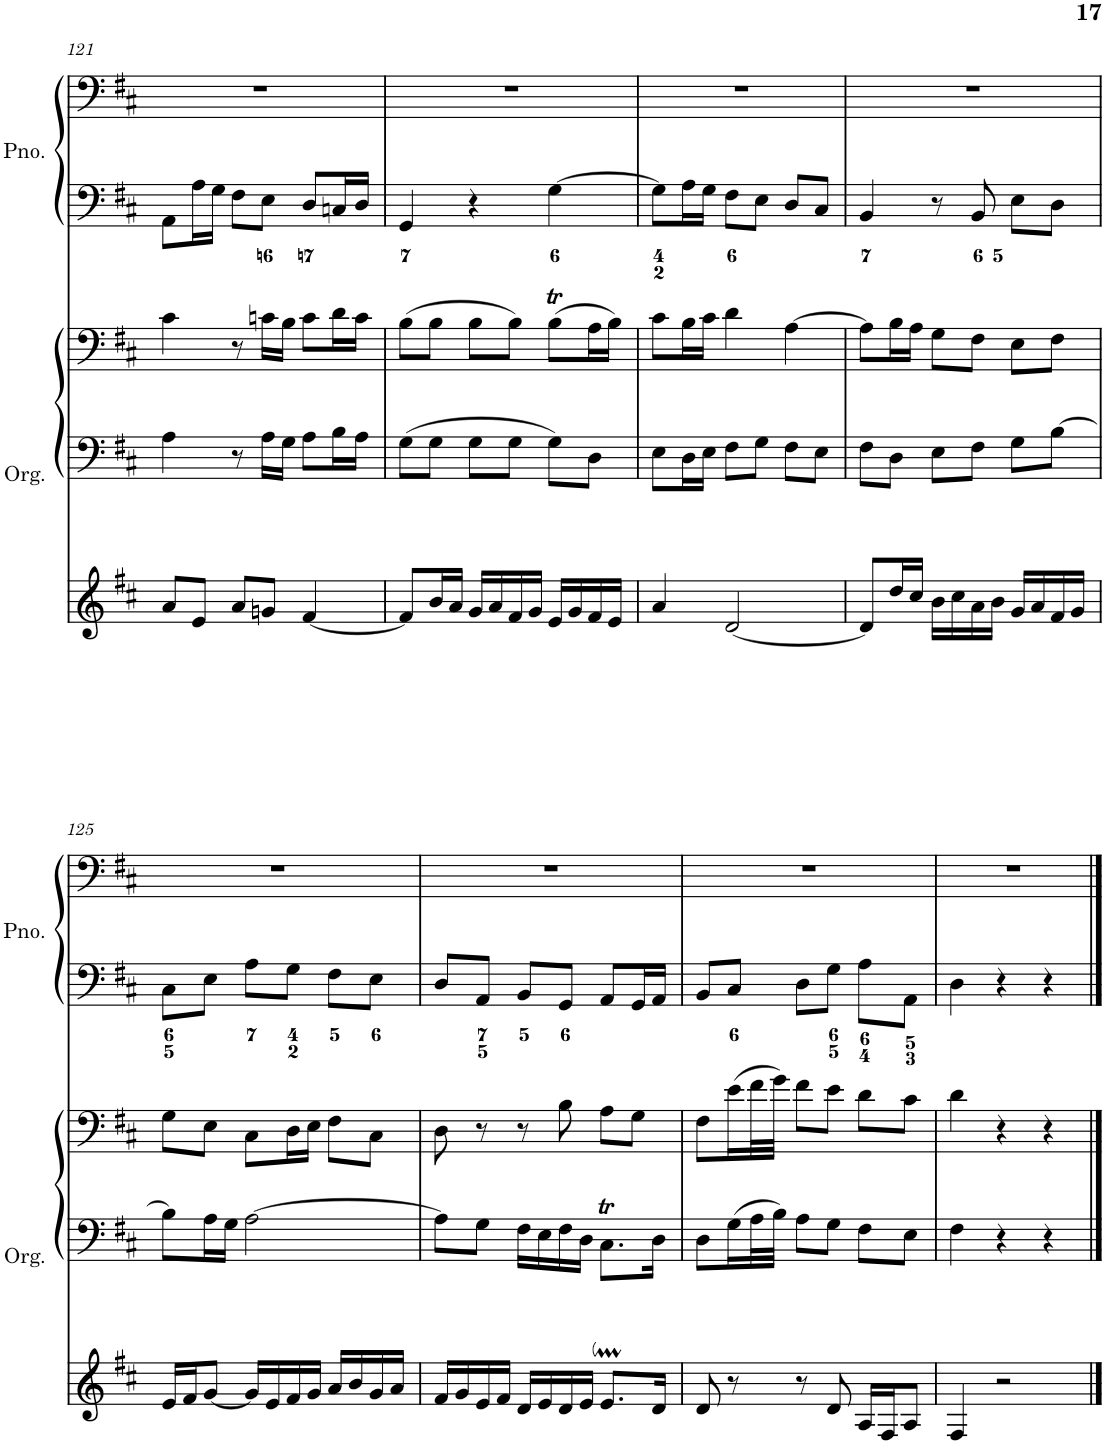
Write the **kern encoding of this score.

**kern	**kern	**kern	**kern	**kern
*part2	*part2	*part2	*part1	*part1
*staff5	*staff4	*staff3	*staff2	*staff1
*I"Organ	*	*	*I"Piano	*
*I'Org.	*	*	*I'Pno.	*
!!LO:PB:g=z
*clefG2	*clefF4	*clefF4	*clefF4	*clefF4
*k[f#c#]	*k[f#c#]	*k[f#c#]	*k[f#c#]	*k[f#c#]
*M3/4	*M3/4	*M3/4	*M3/4	*M3/4
=121	=121	=121	=121	=121
8a/L	4A\	4c#\	8AA\L	2.r
8e/J	.	.	16A\L	.
.	.	.	16G\JJ	.
8a/L	8r	8r	8F#\L	.
8gn/J	16A'\LL	16cn'\LL	8E\J	.
.	16G'\JJ	16B'\JJ	.	.
[4f#/	8A\L	8c\L	8D/L	.
.	16B'\L	16d'\L	16Cn/L	.
.	16A'\JJ	16c'\JJ	16D/JJ	.
=122	=122	=122	=122	=122
8f#'/L]	8G\L	(8B\L	4GG/	2.r
16b'/L	8G\J	8B\J	.	.
16a'/JJ	.	.	.	.
16g'/LL	8G\L	8B\L	4r	.
16a'/	.	.	.	.
16f#'/	8G\J	8B\J)	.	.
16g'/JJ	.	.	.	.
16e'/LL	8G\L	(8BT\L	[4G\	.
16g'/	.	.	.	.
16f#'/	8D\J	16A\L	.	.
16e'/JJ	.	16B\JJ)	.	.
=123	=123	=123	=123	=123
8.a/	8E\L	8c#\L	8G\L]	2.r
.	16D'\L	16B'\L	16A\L	.
16ryy	16E'\JJ	16c#'\JJ	16G\JJ	.
[2d/	8F#\L	4d\	8F#\L	.
.	8G\J	.	8E\J	.
.	8F#\L	[4A\	8D/L	.
.	8E\J	.	8C#/J	.
=124	=124	=124	=124	=124
8d'/L]	8F#\L	8A\L]	4BB/	2.r
16dd'/L	8D\J	16B'\L	.	.
16cc#'/JJ	.	16A'\JJ	.	.
16b'\LL	8E\L	8G\L	8r	.
16cc#'\	.	.	.	.
16a'\	8F#\J	8F#\J	8BB/	.
16b'\JJ	.	.	.	.
16g'/LL	8G\L	8E\L	8E\L	.
16a'/	.	.	.	.
16f#'/	[8B\J	8F#\J	8D\J	.
16g'/JJ	.	.	.	.
!!LO:LB:g=z
=125	=125	=125	=125	=125
16e'/LL	8B\L]	8G\L	8C#\L	2.r
16f#'/J	.	.	.	.
[8g/J	16A\L	8E\J	8E\J	.
.	16G\JJ	.	.	.
16g'/LL]	[2A\	8C#\L	8A\L	.
16e'/	.	.	.	.
16f#'/	.	16D'\L	8G\J	.
16g'/JJ	.	16E'\JJ	.	.
16a'/LL	.	8F#\L	8F#\L	.
16b'/	.	.	.	.
16g'/	.	8C#\J	8E\J	.
16a'/JJ	.	.	.	.
=126	=126	=126	=126	=126
16f#'/LL	8A\L]	8D\	8D/L	2.r
16g'/	.	.	.	.
16e'/	8G\J	8r	8AA/J	.
16f#'/JJ	.	.	.	.
16d'/LL	16F#'\LL	8r	8BB/L	.
16e'/	16E'\	.	.	.
16d'/	16F#'\	8B\	8GG/J	.
16e'/JJ	16D'\JJ	.	.	.
8.eM/L	8.C#t\L	8A\L	8AA/L	.
.	.	8G\J	16GG/L	.
16d/Jk	16D\Jk	.	16AA/JJ	.
=127	=127	=127	=127	=127
*^	*	*	*	*
8ryy	[8d/	8D'\L	8F#'\L	8BB/L	2.r
8d']	8r	16G\L	(16e\L	8C#/J	.
.	.	32A\L	32f#\L	.	.
.	.	32B\JJJ	32g\JJJ)	.	.
2ryy	8r	8A'<\L	8f#'<\L	8D\L	.
.	8d'/	8G\J	8e\J	8G\J	.
.	16A'/LL	8F#\L	8d\L	8A\L	.
.	16F#'/J	.	.	.	.
.	8A'/J	8E\J	8c#\J	8AA\J	.
*v	*v	*	*	*	*
=128	=128	=128	=128	=128
4F#/	4F#\	4d\	4D\	2.r
2r	4r	4r	4r	.
.	4r	4r	4r	.
==	==	==	==	==
*-	*-	*-	*-	*-
